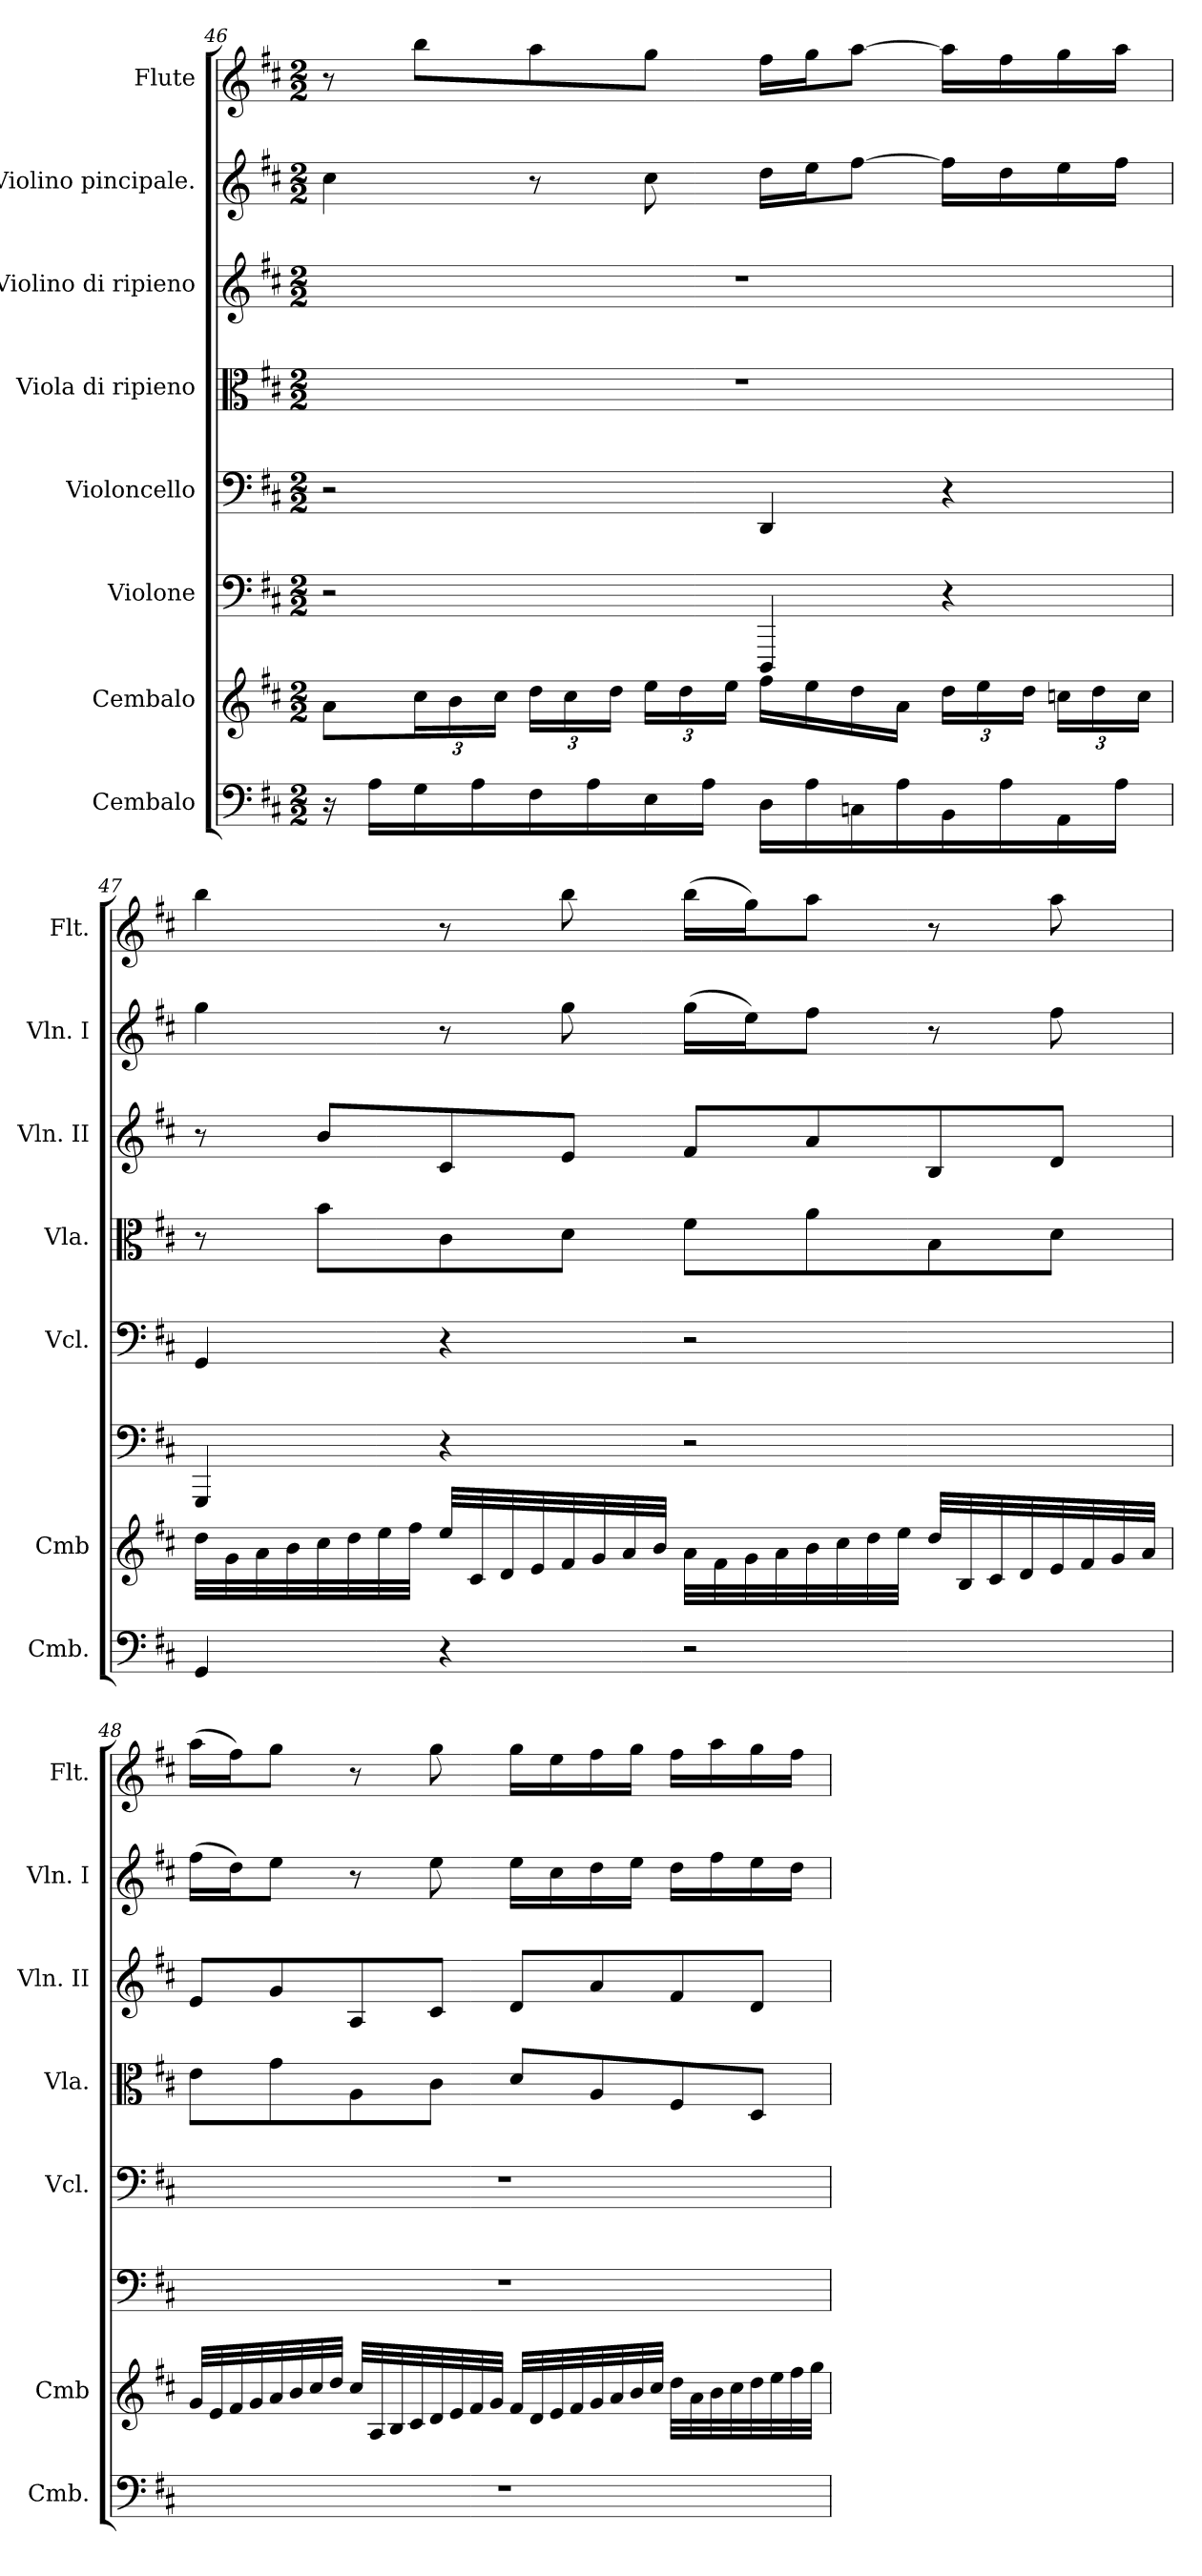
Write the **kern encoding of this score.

**kern	**kern	**kern	**kern	**kern	**kern	**kern	**kern
*part8	*part7	*part6	*part5	*part4	*part3	*part2	*part1
*staff8	*staff7	*staff6	*staff5	*staff4	*staff3	*staff2	*staff1
*I"Cembalo	*I"Cembalo	*I"Violone	*I"Violoncello	*I"Viola di ripieno	*I"Violino di ripieno	*I"Violino pincipale.	*I"Flute
*I'Cmb.	*I'Cmb	*	*I'Vcl.	*I'Vla.	*I'Vln. II	*I'Vln. I	*I'Flt.
!!LO:PB:g=z
*clefF4	*clefG2	*clefF4	*clefF4	*clefC3	*clefG2	*clefG2	*clefG2
*	*	*ITrd7c12	*	*	*	*	*
*k[f#c#]	*k[f#c#]	*k[f#c#]	*k[f#c#]	*k[f#c#]	*k[f#c#]	*k[f#c#]	*k[f#c#]
*D:	*D:	*D:	*D:	*D:	*D:	*D:	*D:
*M2/2	*M2/2	*M2/2	*M2/2	*M2/2	*M2/2	*M2/2	*M2/2
=46	=46	=46	=46	=46	=46	=46	=46
16r	8a\L	2r	2r	1r	1r	4cc#\	8r
16A\LL	.	.	.	.	.	.	.
*	*Xbrackettup	*	*	*	*	*	*
16G\	24cc#\L	.	.	.	.	.	8bb\L
.	24b\	.	.	.	.	.	.
16A\	.	.	.	.	.	.	.
.	24cc#\JJ	.	.	.	.	.	.
16F#\	24dd\LL	.	.	.	.	8r	8aa\
.	24cc#\	.	.	.	.	.	.
16A\	.	.	.	.	.	.	.
.	24dd\JJ	.	.	.	.	.	.
16E\	24ee\LL	.	.	.	.	8cc#\	8gg\J
.	24dd\	.	.	.	.	.	.
16A\JJ	.	.	.	.	.	.	.
.	24ee\JJ	.	.	.	.	.	.
16D\LL	16ff#\LL	4DDDD/	4DD/	.	.	16dd\LL	16ff#\LL
16A\	16ee\	.	.	.	.	16ee\J	16gg\J
16Cn\	16dd\	.	.	.	.	[8ff#\J	[8aa\J
16A\	16a\JJ	.	.	.	.	.	.
16BB\	24dd\LL	4r	4r	.	.	16ff#\LL]	16aa\LL]
.	24ee\	.	.	.	.	.	.
16A\	.	.	.	.	.	16dd\	16ff#\
.	24dd\JJ	.	.	.	.	.	.
16AA\	24ccn\LL	.	.	.	.	16ee\	16gg\
.	24dd\	.	.	.	.	.	.
16A\JJ	.	.	.	.	.	16ff#\JJ	16aa\JJ
.	24cc\JJ	.	.	.	.	.	.
=47	=47	=47	=47	=47	=47	=47	=47
4GG/	32dd\LLL	4GGGG/	4GG/	8r	8r	4gg\	4bb\
.	32g\	.	.	.	.	.	.
.	32a\	.	.	.	.	.	.
.	32b\	.	.	.	.	.	.
.	32cc#\	.	.	8b\L	8b/L	.	.
.	32dd\	.	.	.	.	.	.
.	32ee\	.	.	.	.	.	.
.	32ff#\JJJ	.	.	.	.	.	.
4r	32ee/LLL	4r	4r	8c#\	8c#/	8r	8r
.	32c#/	.	.	.	.	.	.
.	32d/	.	.	.	.	.	.
.	32e/	.	.	.	.	.	.
.	32f#/	.	.	8d\J	8e/J	8gg\	8bb\
.	32g/	.	.	.	.	.	.
.	32a/	.	.	.	.	.	.
.	32b/JJJ	.	.	.	.	.	.
2r	32a\LLL	2r	2r	8f#\L	8f#/L	(>16gg\LL	(>16bb\LL
.	32f#\	.	.	.	.	.	.
.	32g\	.	.	.	.	16ee\J)	16gg\J)
.	32a\	.	.	.	.	.	.
.	32b\	.	.	8a\	8a/	8ff#\J	8aa\J
.	32cc#\	.	.	.	.	.	.
.	32dd\	.	.	.	.	.	.
.	32ee\JJJ	.	.	.	.	.	.
.	32dd/LLL	.	.	8B\	8B/	8r	8r
.	32B/	.	.	.	.	.	.
.	32c#/	.	.	.	.	.	.
.	32d/	.	.	.	.	.	.
.	32e/	.	.	8d\J	8d/J	8ff#\	8aa\
.	32f#/	.	.	.	.	.	.
.	32g/	.	.	.	.	.	.
.	32a/JJJ	.	.	.	.	.	.
!!LO:LB:g=z
=48	=48	=48	=48	=48	=48	=48	=48
1r	32g/LLL	1r	1r	8e\L	8e/L	(>16ff#\LL	(>16aa\LL
.	32e/	.	.	.	.	.	.
.	32f#/	.	.	.	.	16dd\J)	16ff#\J)
.	32g/	.	.	.	.	.	.
.	32a/	.	.	8g\	8g/	8ee\J	8gg\J
.	32b/	.	.	.	.	.	.
.	32cc#/	.	.	.	.	.	.
.	32dd/JJJ	.	.	.	.	.	.
.	32cc#/LLL	.	.	8A\	8A/	8r	8r
.	32A/	.	.	.	.	.	.
.	32B/	.	.	.	.	.	.
.	32c#/	.	.	.	.	.	.
.	32d/	.	.	8c#\J	8c#/J	8ee\	8gg\
.	32e/	.	.	.	.	.	.
.	32f#/	.	.	.	.	.	.
.	32g/JJJ	.	.	.	.	.	.
.	32f#/LLL	.	.	8d/L	8d/L	16ee\LL	16gg\LL
.	32d/	.	.	.	.	.	.
.	32e/	.	.	.	.	16cc#\	16ee\
.	32f#/	.	.	.	.	.	.
.	32g/	.	.	8A/	8a/	16dd\	16ff#\
.	32a/	.	.	.	.	.	.
.	32b/	.	.	.	.	16ee\JJ	16gg\JJ
.	32cc#/JJJ	.	.	.	.	.	.
.	32dd\LLL	.	.	8F#/	8f#/	16dd\LL	16ff#\LL
.	32a\	.	.	.	.	.	.
.	32b\	.	.	.	.	16ff#\	16aa\
.	32cc#\	.	.	.	.	.	.
.	32dd\	.	.	8D/J	8d/J	16ee\	16gg\
.	32ee\	.	.	.	.	.	.
.	32ff#\	.	.	.	.	16dd\JJ	16ff#\JJ
.	32gg\JJJ	.	.	.	.	.	.
=	=	=	=	=	=	=	=
*-	*-	*-	*-	*-	*-	*-	*-
